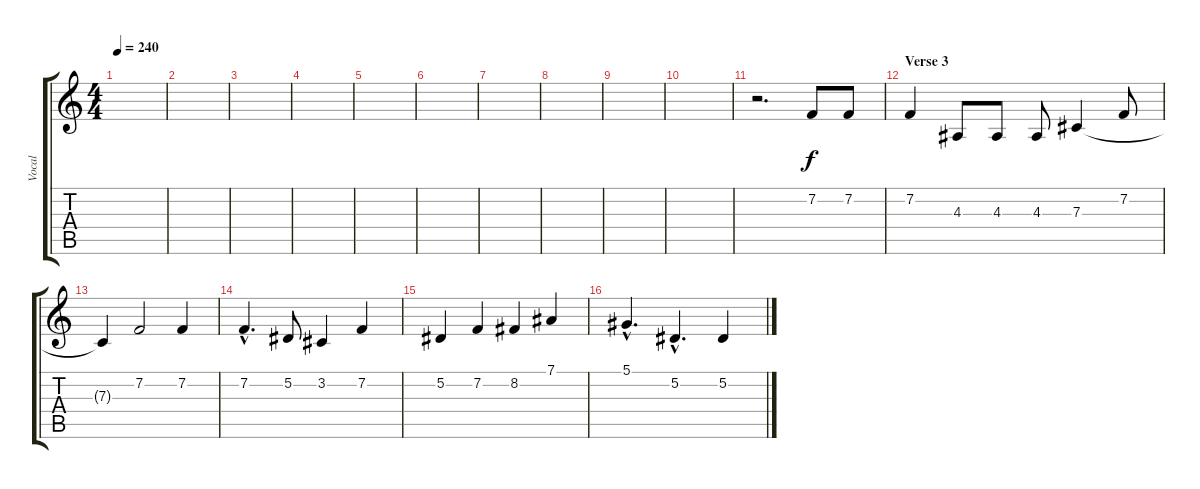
\track ("Vocal" "Vocal") {instrument lead6voice}
\staff {score tabs}
\tuning (Eb4 Bb3 Gb3 Db3 Ab2 Eb2) {hide}
\ts (4 4)
\tempo 240
\clef g2
\ks c
|
|
|
|
|
|
|
|
|
|
r.2{d} 7.2.8 7.2.8 |
\section ("" "Verse 3")
7.2.4 4.3.8 4.3.8 4.3.8 7.3.4 7.2.8 |
7.3{t}.4 7.2.2 7.2.4 |
7.2{hac}.4{d} 5.2.8 3.2.4 7.2.4 |
5.2.4 7.2.4 8.2.4 7.1.4 |
5.1{hac}.4{d} 5.2{hac}.4{d} 5.2.4
